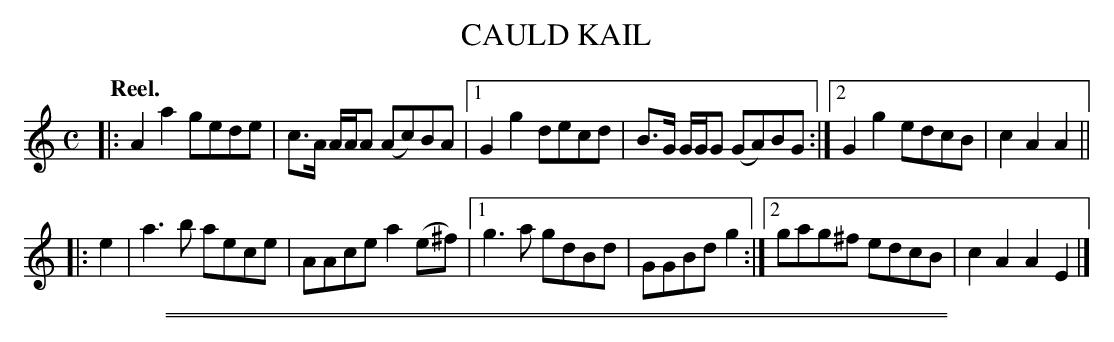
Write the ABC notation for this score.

X:1
T: CAULD KAIL
Q: "Reel."
M: C
L: 1/8
K: Am
|:\
   A2a2  gede | c>A A/A/A (Ac)BA |\
[1 G2g2  decd | B>G G/G/G (GA)BG :|\
[2 G2g2  edcB | c2A2A2 ||
|: e2 |\
   a3b   aece | AAce a2(e^f) |\
[1 g3a   gdBd | GGBd g2 :|\
[2 gag^f edcB | c2A2A2 E2 |]
